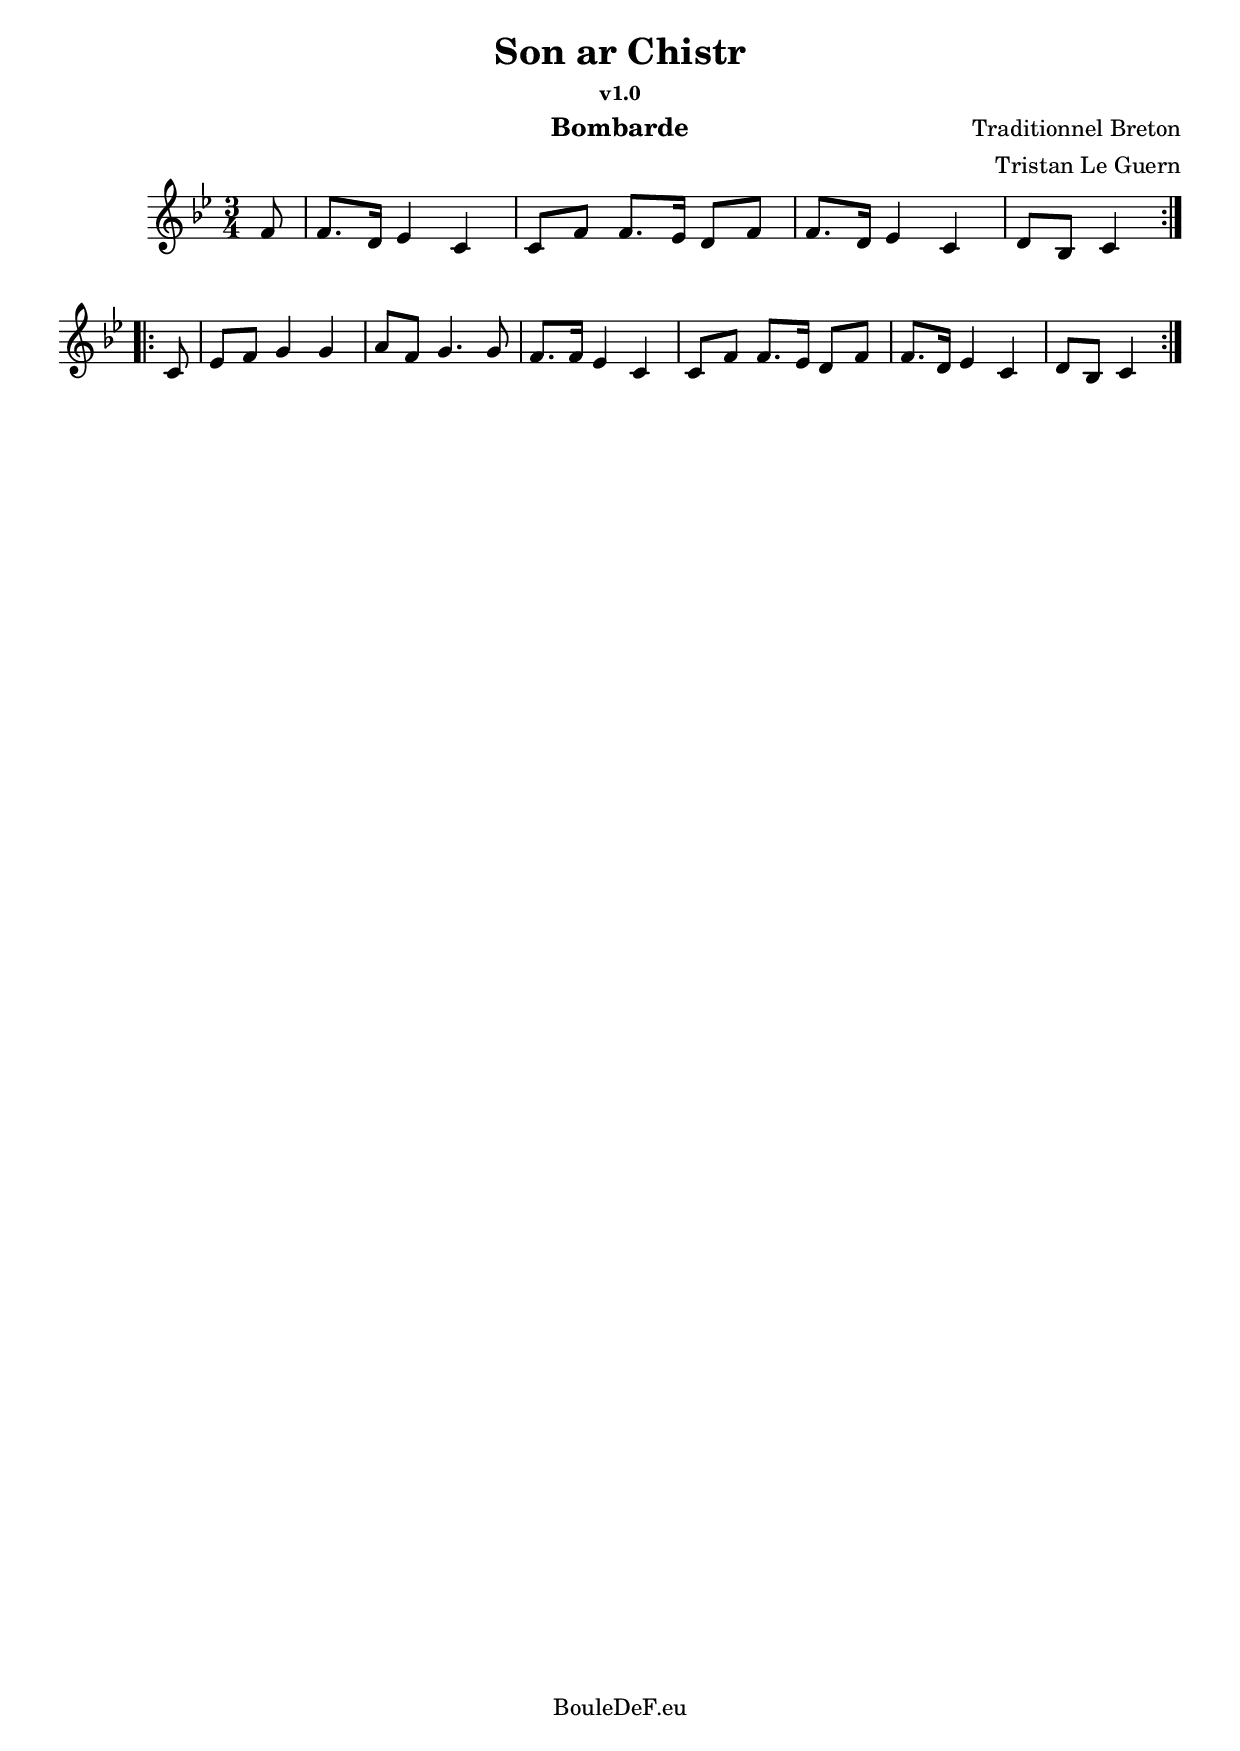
\version "2.14.2"
\include "italiano.ly"

\header {
	title = "Son ar Chistr"
	subsubtitle = "v1.0"
	composer = "Traditionnel Breton"
	arranger = "Tristan Le Guern"
	instrument = "Bombarde"
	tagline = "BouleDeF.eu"
}

\score {
	\new Staff \relative sib {
		\clef treble
		\key sib \major
		\time 3/4

		\repeat volta 2 {
			\partial 8 fa'8
			| fa8. re16 mib4 do
			| do8 fa fa8. mib16 re8 fa
			| fa8. re16 mib4 do
			| re8 sib do4
		} \break

		\repeat volta 2 {
			\partial 8 do8
			| mib fa sol4 sol
			| la8 fa sol4. sol8
			| fa8. fa16 mib4 do
			| do8 fa fa8. mib16 re8 fa
			| fa8. re16 mib4 do
			| re8 sib do4
		}
	}
}
